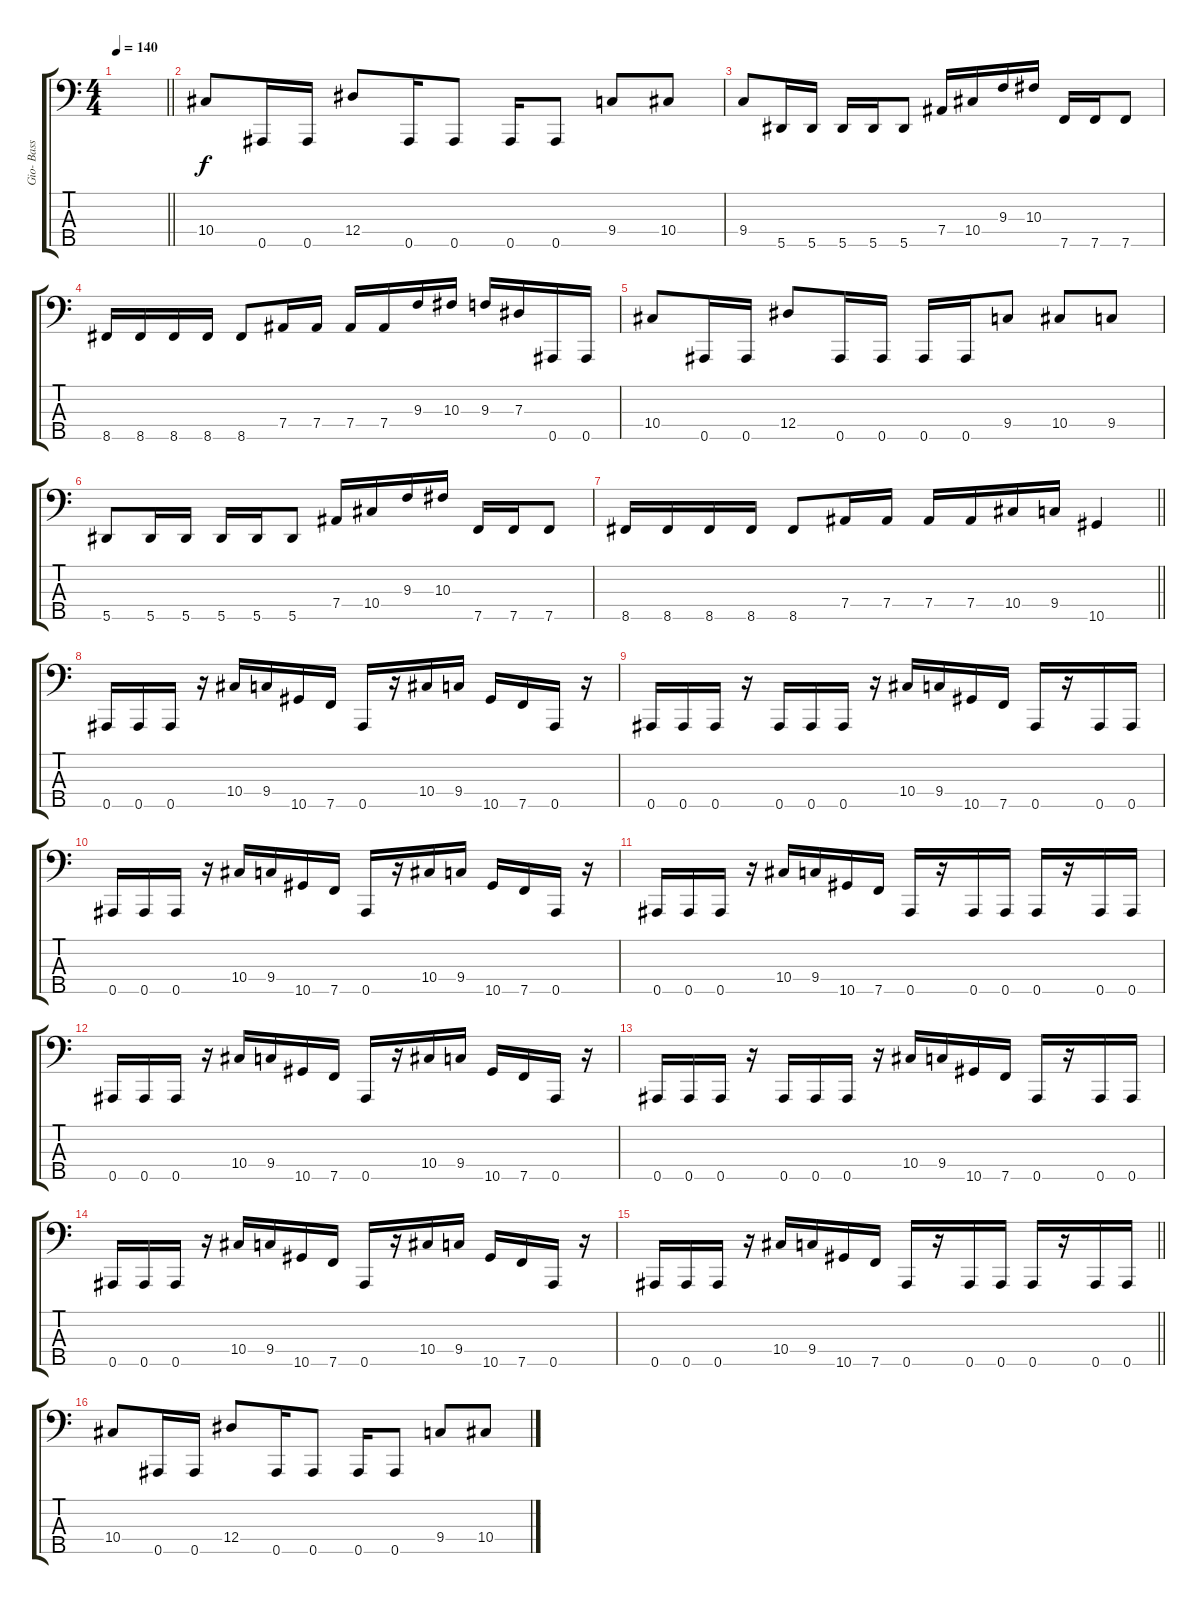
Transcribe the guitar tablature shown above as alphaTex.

\track ("Gio- Bass" "Gio- Bass") {instrument electricbassfinger}
\staff {score tabs}
\tuning (Gb2 Db2 Ab1 Eb1 Bb0) {hide}
\ts (4 4)
\tempo 140
\clef f4
\barLineRight lightlight
\ks c
|
\section ("" "")
10.4.8 0.5.16 0.5.16 12.4.8 0.5.16 0.5.8 0.5.16 0.5.8 9.4.8 10.4.8 |
9.4.8 5.5.16 5.5.16 5.5.16 5.5.16 5.5.8 7.4.16 10.4.16 9.3.16 10.3.16 7.5.16 7.5.16 7.5.8 |
8.5.16 8.5.16 8.5.16 8.5.16 8.5.8 7.4.16 7.4.16 7.4.16 7.4.16 9.3.16 10.3.16 9.3.16 7.3.16 0.5.16 0.5.16 |
10.4.8 0.5.16 0.5.16 12.4.8 0.5.16 0.5.16 0.5.16 0.5.16 9.4.8 10.4.8 9.4.8 |
5.5.8 5.5.16 5.5.16 5.5.16 5.5.16 5.5.8 7.4.16 10.4.16 9.3.16 10.3.16 7.5.16 7.5.16 7.5.8 |
\barLineRight lightlight
8.5.16 8.5.16 8.5.16 8.5.16 8.5.8 7.4.16 7.4.16 7.4.16 7.4.16 10.4.16 9.4.16 10.5.4 |
\section ("" "")
0.5.16 0.5.16 0.5.16 r.16 10.4.16 9.4.16 10.5.16 7.5.16 0.5.16 r.16 10.4.16 9.4.16 10.5.16 7.5.16 0.5.16 r.16 |
0.5.16 0.5.16 0.5.16 r.16 0.5.16 0.5.16 0.5.16 r.16 10.4.16 9.4.16 10.5.16 7.5.16 0.5.16 r.16 0.5.16 0.5.16 |
0.5.16 0.5.16 0.5.16 r.16 10.4.16 9.4.16 10.5.16 7.5.16 0.5.16 r.16 10.4.16 9.4.16 10.5.16 7.5.16 0.5.16 r.16 |
0.5.16 0.5.16 0.5.16 r.16 10.4.16 9.4.16 10.5.16 7.5.16 0.5.16 r.16 0.5.16 0.5.16 0.5.16 r.16 0.5.16 0.5.16 |
0.5.16 0.5.16 0.5.16 r.16 10.4.16 9.4.16 10.5.16 7.5.16 0.5.16 r.16 10.4.16 9.4.16 10.5.16 7.5.16 0.5.16 r.16 |
0.5.16 0.5.16 0.5.16 r.16 0.5.16 0.5.16 0.5.16 r.16 10.4.16 9.4.16 10.5.16 7.5.16 0.5.16 r.16 0.5.16 0.5.16 |
0.5.16 0.5.16 0.5.16 r.16 10.4.16 9.4.16 10.5.16 7.5.16 0.5.16 r.16 10.4.16 9.4.16 10.5.16 7.5.16 0.5.16 r.16 |
\barLineRight lightlight
0.5.16 0.5.16 0.5.16 r.16 10.4.16 9.4.16 10.5.16 7.5.16 0.5.16 r.16 0.5.16 0.5.16 0.5.16 r.16 0.5.16 0.5.16 |
\section ("" "")
10.4.8 0.5.16 0.5.16 12.4.8 0.5.16 0.5.8 0.5.16 0.5.8 9.4.8 10.4.8
